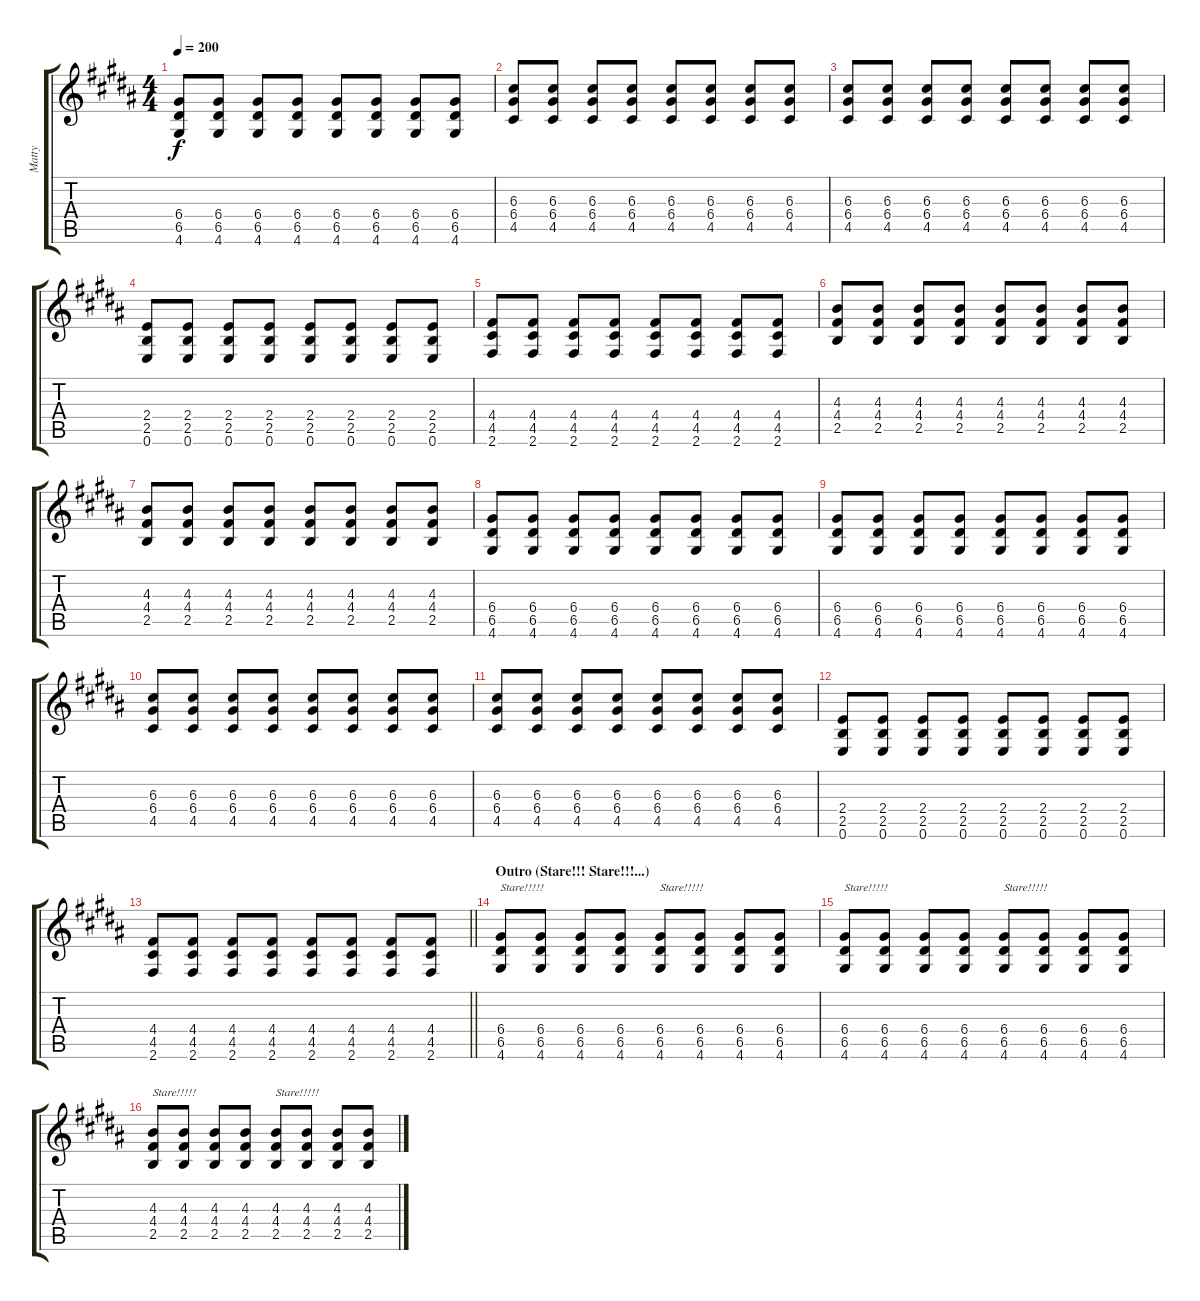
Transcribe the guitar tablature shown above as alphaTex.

\track ("Matty" "Matty") {instrument distortionguitar}
\staff {score tabs}
\tuning (E4 B3 G3 D3 A2 E2) {hide}
\ts (4 4)
\tempo 200
\clef g2
\ks g#minor
(6.4 6.5 4.6).8{dy f} (6.4 6.5 4.6).8 (6.4 6.5 4.6).8 (6.4 6.5 4.6).8 (6.4 6.5 4.6).8 (6.4 6.5 4.6).8 (6.4 6.5 4.6).8 (6.4 6.5 4.6).8 |
(6.3 6.4 4.5).8 (6.3 6.4 4.5).8 (6.3 6.4 4.5).8 (6.3 6.4 4.5).8 (6.3 6.4 4.5).8 (6.3 6.4 4.5).8 (6.3 6.4 4.5).8 (6.3 6.4 4.5).8 |
(6.3 6.4 4.5).8 (6.3 6.4 4.5).8 (6.3 6.4 4.5).8 (6.3 6.4 4.5).8 (6.3 6.4 4.5).8 (6.3 6.4 4.5).8 (6.3 6.4 4.5).8 (6.3 6.4 4.5).8 |
(2.4 2.5 0.6).8 (2.4 2.5 0.6).8 (2.4 2.5 0.6).8 (2.4 2.5 0.6).8 (2.4 2.5 0.6).8 (2.4 2.5 0.6).8 (2.4 2.5 0.6).8 (2.4 2.5 0.6).8 |
(4.4 4.5 2.6).8 (4.4 4.5 2.6).8 (4.4 4.5 2.6).8 (4.4 4.5 2.6).8 (4.4 4.5 2.6).8 (4.4 4.5 2.6).8 (4.4 4.5 2.6).8 (4.4 4.5 2.6).8 |
(4.3 4.4 2.5).8 (4.3 4.4 2.5).8 (4.3 4.4 2.5).8 (4.3 4.4 2.5).8 (4.3 4.4 2.5).8 (4.3 4.4 2.5).8 (4.3 4.4 2.5).8 (4.3 4.4 2.5).8 |
(4.3 4.4 2.5).8 (4.3 4.4 2.5).8 (4.3 4.4 2.5).8 (4.3 4.4 2.5).8 (4.3 4.4 2.5).8 (4.3 4.4 2.5).8 (4.3 4.4 2.5).8 (4.3 4.4 2.5).8 |
(6.4 6.5 4.6).8 (6.4 6.5 4.6).8 (6.4 6.5 4.6).8 (6.4 6.5 4.6).8 (6.4 6.5 4.6).8 (6.4 6.5 4.6).8 (6.4 6.5 4.6).8 (6.4 6.5 4.6).8 |
(6.4 6.5 4.6).8 (6.4 6.5 4.6).8 (6.4 6.5 4.6).8 (6.4 6.5 4.6).8 (6.4 6.5 4.6).8 (6.4 6.5 4.6).8 (6.4 6.5 4.6).8 (6.4 6.5 4.6).8 |
(6.3 6.4 4.5).8 (6.3 6.4 4.5).8 (6.3 6.4 4.5).8 (6.3 6.4 4.5).8 (6.3 6.4 4.5).8 (6.3 6.4 4.5).8 (6.3 6.4 4.5).8 (6.3 6.4 4.5).8 |
(6.3 6.4 4.5).8 (6.3 6.4 4.5).8 (6.3 6.4 4.5).8 (6.3 6.4 4.5).8 (6.3 6.4 4.5).8 (6.3 6.4 4.5).8 (6.3 6.4 4.5).8 (6.3 6.4 4.5).8 |
(2.4 2.5 0.6).8 (2.4 2.5 0.6).8 (2.4 2.5 0.6).8 (2.4 2.5 0.6).8 (2.4 2.5 0.6).8 (2.4 2.5 0.6).8 (2.4 2.5 0.6).8 (2.4 2.5 0.6).8 |
\barLineRight lightlight
(4.4 4.5 2.6).8 (4.4 4.5 2.6).8 (4.4 4.5 2.6).8 (4.4 4.5 2.6).8 (4.4 4.5 2.6).8 (4.4 4.5 2.6).8 (4.4 4.5 2.6).8 (4.4 4.5 2.6).8 |
\section ("" "Outro (Stare!!! Stare!!!...)")
(6.4 6.5 4.6).8{txt "Stare!!!!!"} (6.4 6.5 4.6).8 (6.4 6.5 4.6).8 (6.4 6.5 4.6).8 (6.4 6.5 4.6).8{txt "Stare!!!!!"} (6.4 6.5 4.6).8 (6.4 6.5 4.6).8 (6.4 6.5 4.6).8 |
(6.4 6.5 4.6).8{txt "Stare!!!!!"} (6.4 6.5 4.6).8 (6.4 6.5 4.6).8 (6.4 6.5 4.6).8 (6.4 6.5 4.6).8{txt "Stare!!!!!"} (6.4 6.5 4.6).8 (6.4 6.5 4.6).8 (6.4 6.5 4.6).8 |
(4.3 4.4 2.5).8{txt "Stare!!!!!"} (4.3 4.4 2.5).8 (4.3 4.4 2.5).8 (4.3 4.4 2.5).8 (4.3 4.4 2.5).8{txt "Stare!!!!!"} (4.3 4.4 2.5).8 (4.3 4.4 2.5).8 (4.3 4.4 2.5).8
